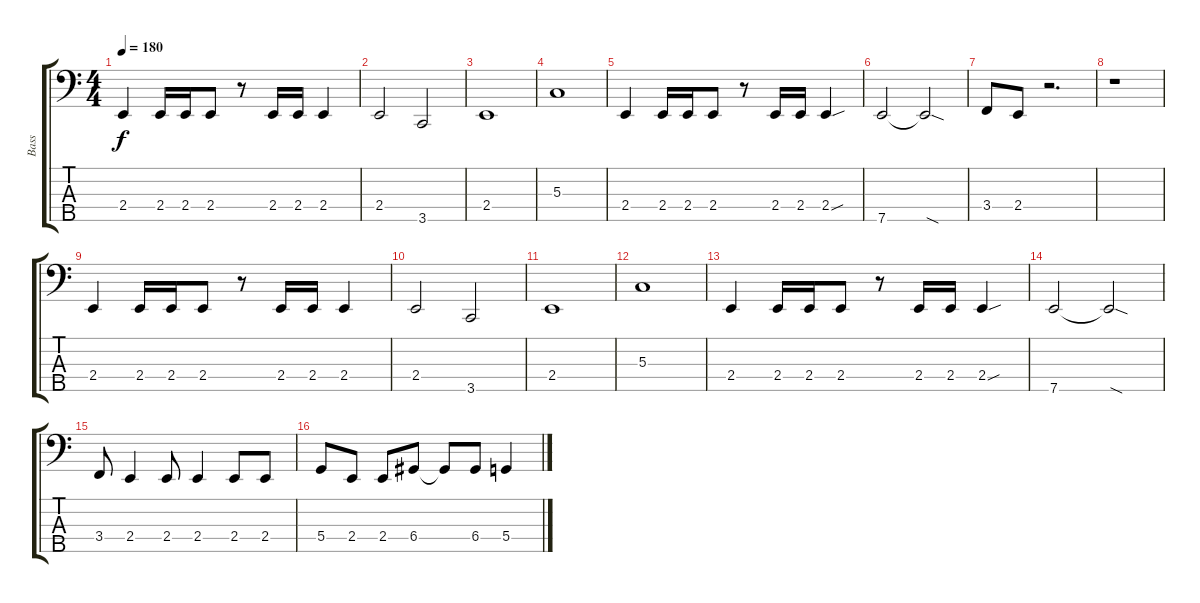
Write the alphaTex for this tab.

\track ("Bass" "Bass") {instrument electricbasspick}
\staff {score tabs}
\tuning (F2 C2 G1 D1 A0) {hide}
\ts (4 4)
\tempo 180
\clef f4
\ks c
2.4.4{dy f} 2.4.16 2.4.16 2.4.8 r.8 2.4.16 2.4.16 2.4.4 |
2.4.2 3.5.2 |
2.4.1 |
5.3.1 |
2.4.4 2.4.16 2.4.16 2.4.8 r.8 2.4.16 2.4.16 2.4{sou}.4 |
7.5.2 7.5{sod t}.2 |
3.4.8 2.4.8 r.2{d} |
r.1 |
2.4.4 2.4.16 2.4.16 2.4.8 r.8 2.4.16 2.4.16 2.4.4 |
2.4.2 3.5.2 |
2.4.1 |
5.3.1 |
2.4.4 2.4.16 2.4.16 2.4.8 r.8 2.4.16 2.4.16 2.4{sou}.4 |
7.5.2 7.5{sod t}.2 |
3.4.8 2.4.4 2.4.8 2.4.4 2.4.8 2.4.8 |
5.4.8 2.4.8 2.4.8 6.4.8 6.4{t}.8 6.4.8 5.4.4
